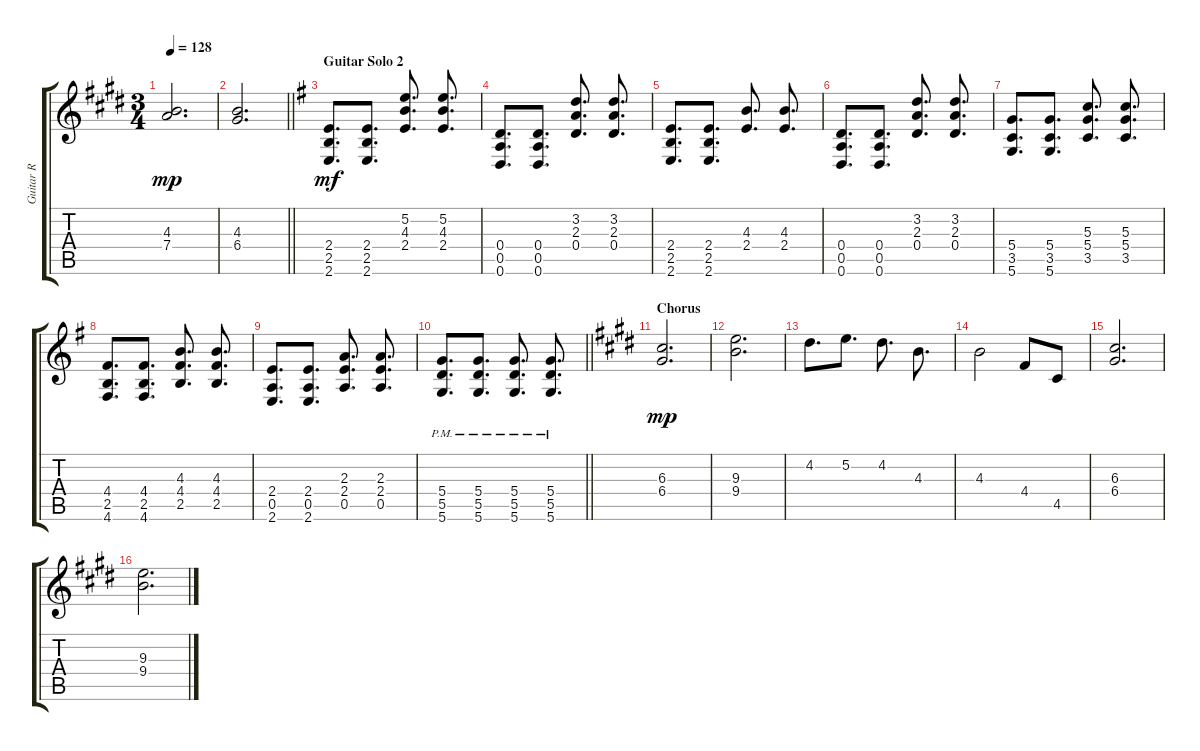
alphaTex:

\track ("Guitar R" "Guitar R") {instrument distortionguitar}
\staff {score tabs}
\tuning (E4 B3 G3 D3 A2 D2) {hide}
\ts (3 4)
\tempo 128
\clef g2
\ks e
(4.3 7.4).2{d dy mp} |
\barLineRight lightlight
(4.3 6.4).2{d} |
\section ("" "Guitar Solo 2")
\ks g
(2.4 2.5 2.6).8{d dy mf} (2.4 2.5 2.6).8{d} (5.2 4.3 2.4).8{d} (5.2 4.3 2.4).8{d} |
(0.4 0.5 0.6).8{d} (0.4 0.5 0.6).8{d} (3.2 2.3 0.4).8{d} (3.2 2.3 0.4).8{d} |
(2.4 2.5 2.6).8{d} (2.4 2.5 2.6).8{d} (4.3 2.4).8{d} (4.3 2.4).8{d} |
(0.4 0.5 0.6).8{d} (0.4 0.5 0.6).8{d} (3.2 2.3 0.4).8{d} (3.2 2.3 0.4).8{d} |
(5.4 3.5 5.6).8{d} (5.4 3.5 5.6).8{d} (5.3 5.4 3.5).8{d} (5.3 5.4 3.5).8{d} |
(4.4 2.5 4.6).8{d} (4.4 2.5 4.6).8{d} (4.3 4.4 2.5).8{d} (4.3 4.4 2.5).8{d} |
(2.4 0.5 2.6).8{d} (2.4 0.5 2.6).8{d} (2.3 2.4 0.5).8{d} (2.3 2.4 0.5).8{d} |
\barLineRight lightlight
(5.4{pm} 5.5{pm} 5.6{pm}).8{d} (5.4{pm} 5.5{pm} 5.6{pm}).8{d} (5.4{pm} 5.5{pm} 5.6{pm}).8{d} (5.4{pm} 5.5{pm} 5.6{pm}).8{d} |
\section ("" "Chorus")
\ks e
(6.3 6.4).2{d dy mp} |
(9.3 9.4).2{d} |
4.2.8{d} 5.2.8{d} 4.2.8{d} 4.3.8{d} |
4.3.2 4.4.8 4.5.8 |
(6.3 6.4).2{d} |
(9.3 9.4).2{d}
